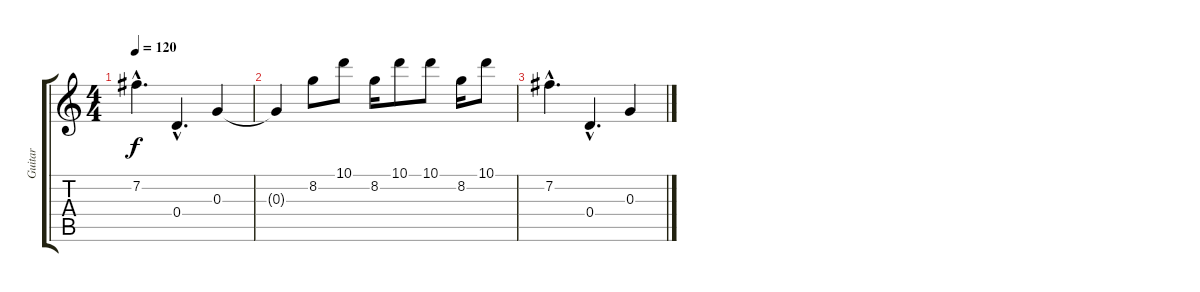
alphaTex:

\track ("Guitar" "Guitar") {instrument electricguitarclean}
\staff {score tabs}
\tuning (E4 B3 G3 D3 A2 E2) {hide}
\ts (4 4)
\tempo 120
\clef g2
\ks c
7.2{hac}.4{d dy f} 0.4{hac}.4{d} 0.3.4 |
0.3{t}.4 8.2.8 10.1.8 8.2.16 10.1.8 10.1.8 8.2.16 10.1.8 |
7.2{hac}.4{d} 0.4{hac}.4{d} 0.3.4
